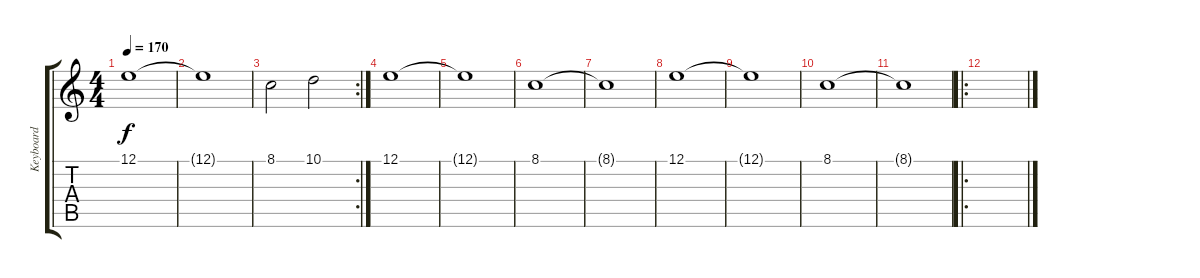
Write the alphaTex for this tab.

\track ("Keyboard" "Keyboard") {instrument stringensemble1}
\staff {score tabs}
\tuning (E4 B3 G3 D3 A2 E2) {hide}
\ts (4 4)
\tempo 170
\clef g2
\ks c
12.1{t}.1{dy f} |
12.1{t}.1 |
\rc 2
8.1.2 10.1.2 |
12.1.1 |
12.1{t}.1 |
8.1.1 |
8.1{t}.1 |
12.1.1 |
12.1{t}.1 |
8.1.1 |
8.1{t}.1 |
\ro
